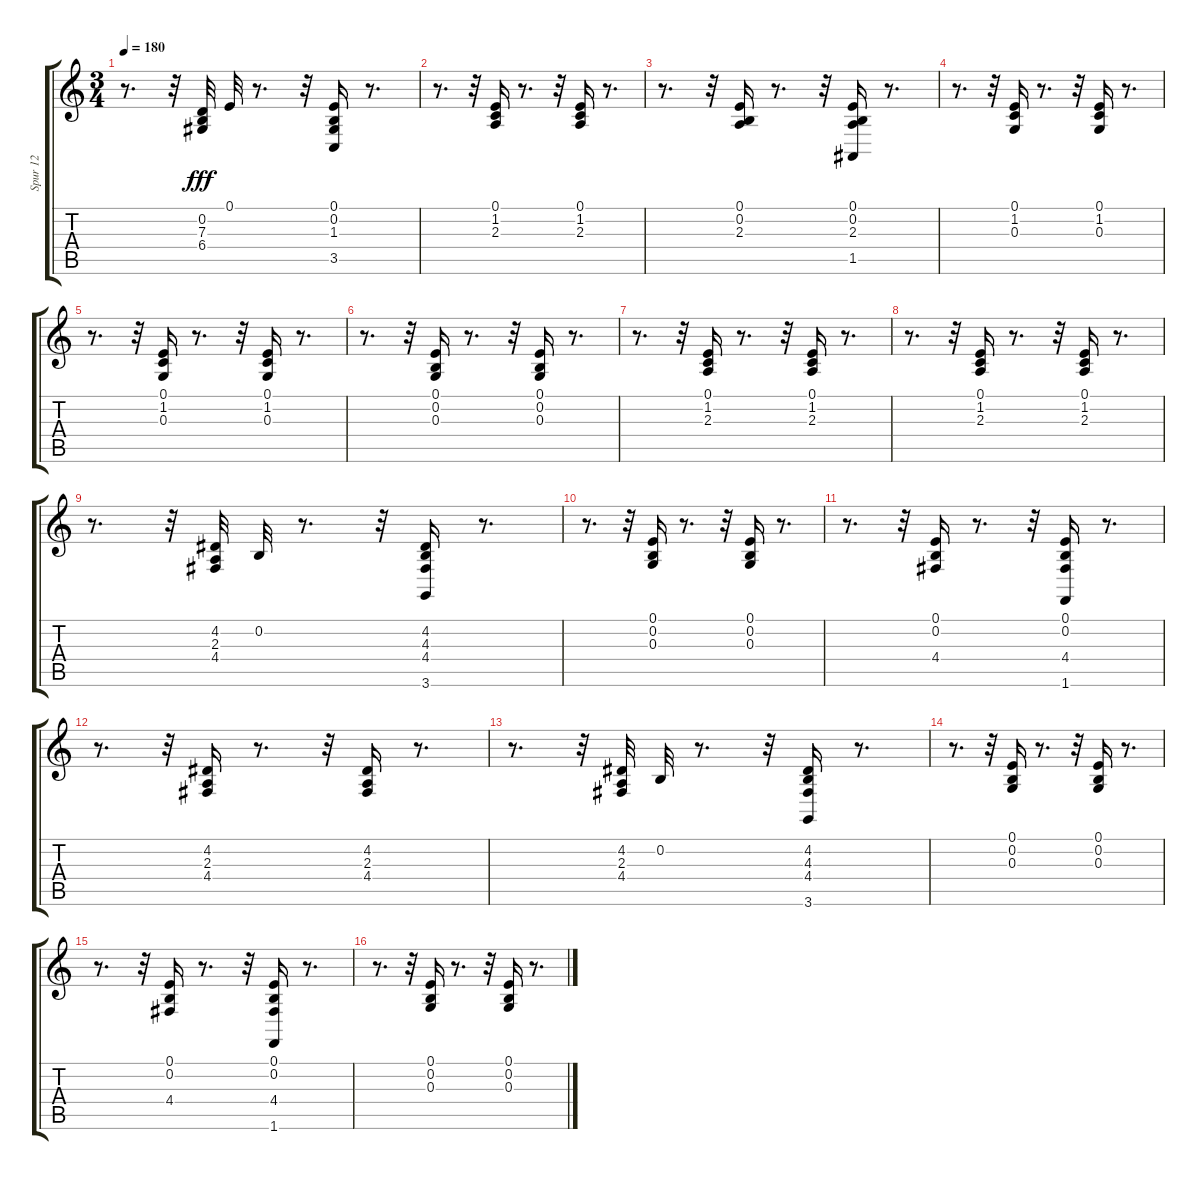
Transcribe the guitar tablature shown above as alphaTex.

\track ("Spur 12" "Spur 12") {instrument stringensemble1}
\staff {score tabs}
\tuning (E4 B3 G3 D3 A2 E2) {hide}
\ts (3 4)
\tempo 180
\clef g2
\ks c
r.8{d dy fff} r.32 (0.2 7.3 6.4).32 0.1.32 r.8{d} r.32 (0.1 0.2 1.3 3.5).16 r.8{d} |
r.8{d} r.32 (0.1 1.2 2.3).16 r.8{d} r.32 (0.1 1.2 2.3).16 r.8{d} |
r.8{d} r.32 (0.1 0.2 2.3).16 r.8{d} r.32 (0.1 0.2 2.3 1.5).16 r.8{d} |
r.8{d} r.32 (0.1 1.2 0.3).16 r.8{d} r.32 (0.1 1.2 0.3).16 r.8{d} |
r.8{d} r.32 (0.1 1.2 0.3).16 r.8{d} r.32 (0.1 1.2 0.3).16 r.8{d} |
r.8{d} r.32 (0.1 0.2 0.3).16 r.8{d} r.32 (0.1 0.2 0.3).16 r.8{d} |
r.8{d} r.32 (0.1 1.2 2.3).16 r.8{d} r.32 (0.1 1.2 2.3).16 r.8{d} |
r.8{d} r.32 (0.1 1.2 2.3).16 r.8{d} r.32 (0.1 1.2 2.3).16 r.8{d} |
r.8{d} r.32 (4.2 2.3 4.4).32 0.2.32 r.8{d} r.32 (4.2 4.3 4.4 3.6).16 r.8{d} |
r.8{d} r.32 (0.1 0.2 0.3).16 r.8{d} r.32 (0.1 0.2 0.3).16 r.8{d} |
r.8{d} r.32 (0.1 0.2 4.4).16 r.8{d} r.32 (0.1 0.2 4.4 1.6).16 r.8{d} |
r.8{d} r.32 (4.2 2.3 4.4).16 r.8{d} r.32 (4.2 2.3 4.4).16 r.8{d} |
r.8{d} r.32 (4.2 2.3 4.4).32 0.2.32 r.8{d} r.32 (4.2 4.3 4.4 3.6).16 r.8{d} |
r.8{d} r.32 (0.1 0.2 0.3).16 r.8{d} r.32 (0.1 0.2 0.3).16 r.8{d} |
r.8{d} r.32 (0.1 0.2 4.4).16 r.8{d} r.32 (0.1 0.2 4.4 1.6).16 r.8{d} |
r.8{d} r.32 (0.1 0.2 0.3).16 r.8{d} r.32 (0.1 0.2 0.3).16 r.8{d}
